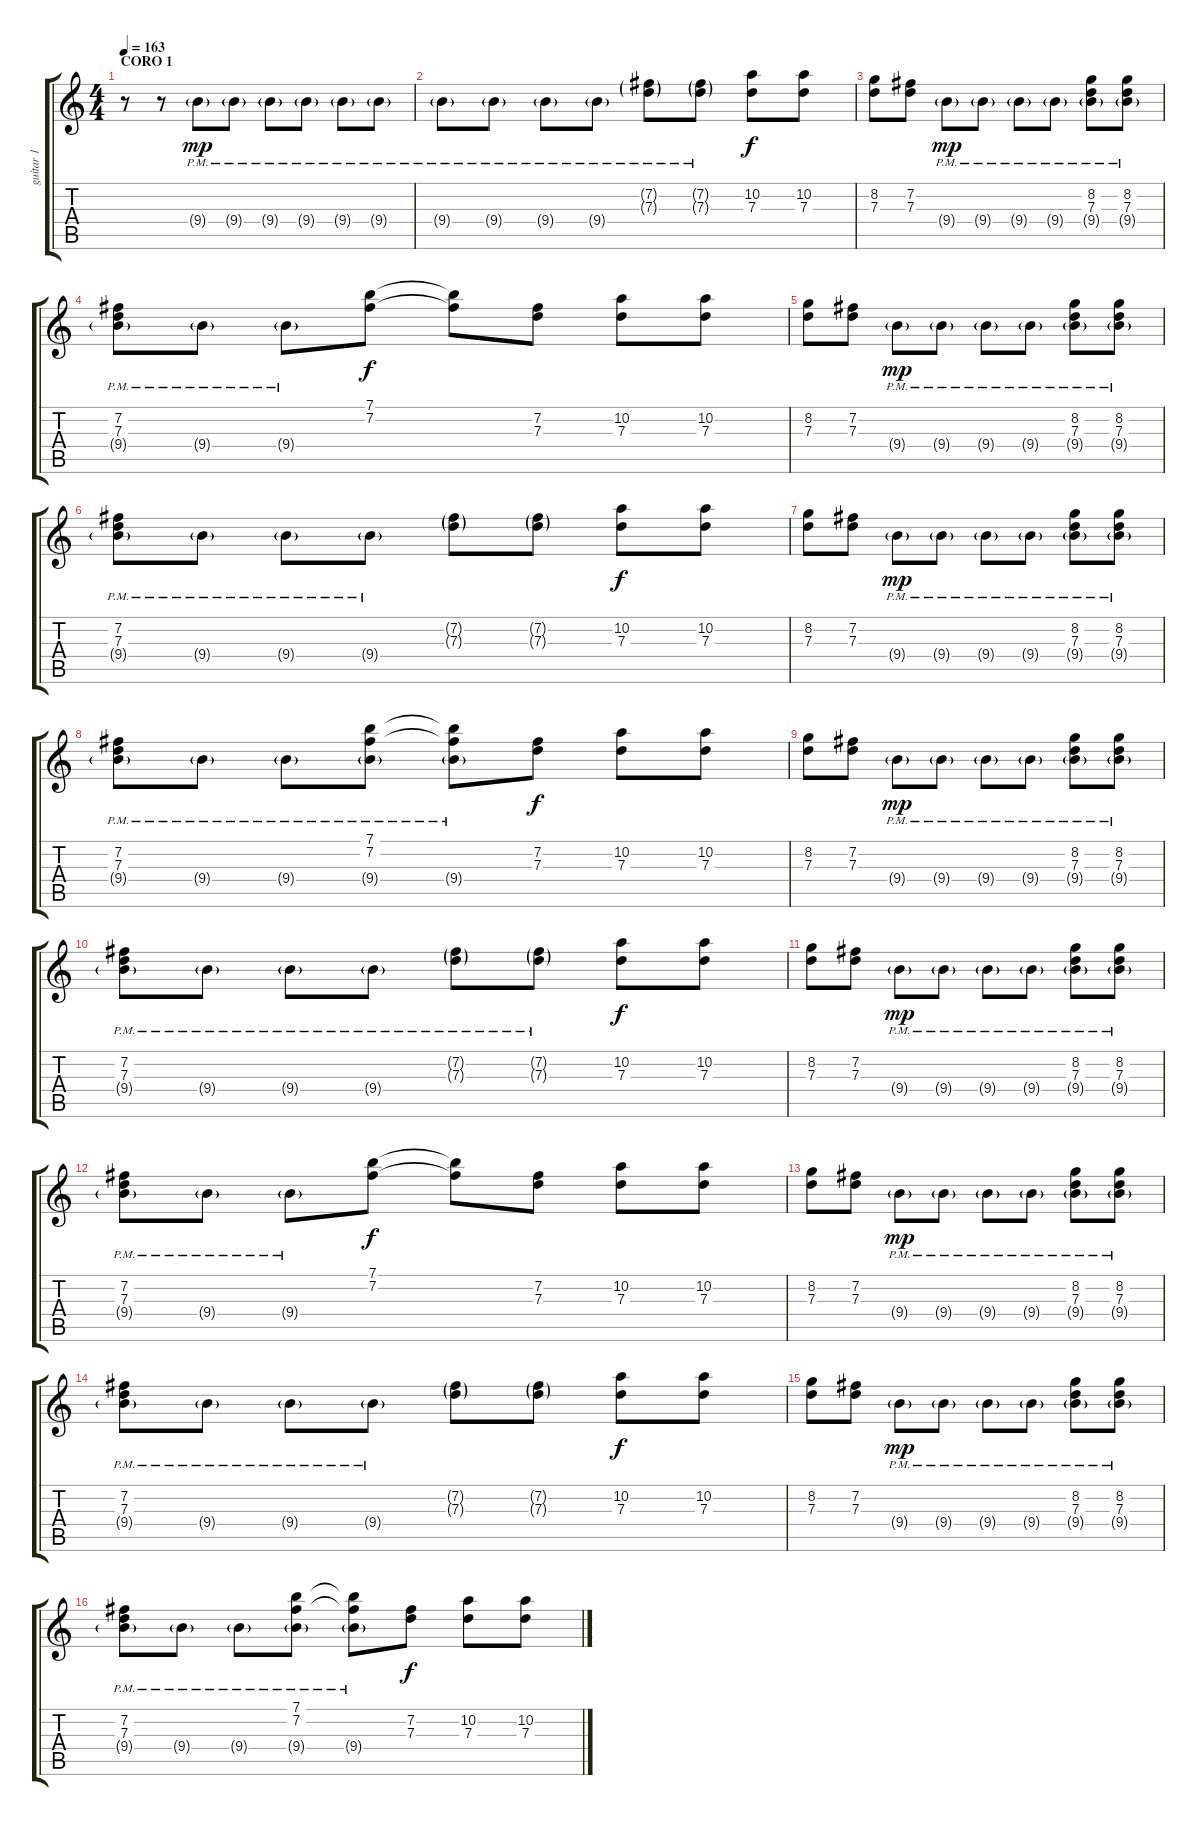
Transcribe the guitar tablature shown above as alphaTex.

\track ("guitar 1" "guitar 1") {instrument acousticguitarsteel}
\staff {score tabs}
\tuning (E4 B3 G3 D3 A2 E2) {hide}
\ts (4 4)
\section ("" "CORO 1")
\tempo 163
\clef g2
\ks c
r.8{dy f} r.8 9.4{g pm}.8{dy mp} 9.4{g pm}.8 9.4{g pm}.8 9.4{g pm}.8 9.4{g pm}.8 9.4{g pm}.8 |
9.4{g pm}.8 9.4{g pm}.8 9.4{g pm}.8 9.4{g pm}.8 (7.2{g pm} 7.3{g pm}).8 (7.2{g pm} 7.3{g pm}).8 (10.2 7.3).8{dy f} (10.2 7.3).8 |
(8.2 7.3).8 (7.2 7.3).8 9.4{g pm}.8{dy mp} 9.4{g pm}.8 9.4{g pm}.8 9.4{g pm}.8 (8.2 7.3 9.4{g pm}).8 (8.2 7.3 9.4{g pm}).8 |
(7.2 7.3 9.4{g pm}).8 9.4{g pm}.8 9.4{g pm}.8 (7.1 7.2).8{dy f} (7.1{t} 7.2{t}).8 (7.2 7.3).8 (10.2 7.3).8 (10.2 7.3).8 |
(8.2 7.3).8 (7.2 7.3).8 9.4{g pm}.8{dy mp} 9.4{g pm}.8 9.4{g pm}.8 9.4{g pm}.8 (8.2 7.3 9.4{g pm}).8 (8.2 7.3 9.4{g pm}).8 |
(7.2 7.3 9.4{g pm}).8 9.4{g pm}.8 9.4{g pm}.8 9.4{g pm}.8 (7.2{g} 7.3{g}).8 (7.2{g} 7.3{g}).8 (10.2 7.3).8{dy f} (10.2 7.3).8 |
(8.2 7.3).8 (7.2 7.3).8 9.4{g pm}.8{dy mp} 9.4{g pm}.8 9.4{g pm}.8 9.4{g pm}.8 (8.2 7.3 9.4{g pm}).8 (8.2 7.3 9.4{g pm}).8 |
(7.2 7.3 9.4{g pm}).8 9.4{g pm}.8 9.4{g pm}.8 (7.1 7.2 9.4{g pm}).8 (7.1{t} 7.2{t} 9.4{g pm}).8 (7.2 7.3).8{dy f} (10.2 7.3).8 (10.2 7.3).8 |
(8.2 7.3).8 (7.2 7.3).8 9.4{g pm}.8{dy mp} 9.4{g pm}.8 9.4{g pm}.8 9.4{g pm}.8 (8.2 7.3 9.4{g pm}).8 (8.2 7.3 9.4{g pm}).8 |
(7.2 7.3 9.4{g pm}).8 9.4{g pm}.8 9.4{g pm}.8 9.4{g pm}.8 (7.2{g pm} 7.3{g pm}).8 (7.2{g pm} 7.3{g pm}).8 (10.2 7.3).8{dy f} (10.2 7.3).8 |
(8.2 7.3).8 (7.2 7.3).8 9.4{g pm}.8{dy mp} 9.4{g pm}.8 9.4{g pm}.8 9.4{g pm}.8 (8.2 7.3 9.4{g pm}).8 (8.2 7.3 9.4{g pm}).8 |
(7.2 7.3 9.4{g pm}).8 9.4{g pm}.8 9.4{g pm}.8 (7.1 7.2).8{dy f} (7.1{t} 7.2{t}).8 (7.2 7.3).8 (10.2 7.3).8 (10.2 7.3).8 |
(8.2 7.3).8 (7.2 7.3).8 9.4{g pm}.8{dy mp} 9.4{g pm}.8 9.4{g pm}.8 9.4{g pm}.8 (8.2 7.3 9.4{g pm}).8 (8.2 7.3 9.4{g pm}).8 |
(7.2 7.3 9.4{g pm}).8 9.4{g pm}.8 9.4{g pm}.8 9.4{g pm}.8 (7.2{g} 7.3{g}).8 (7.2{g} 7.3{g}).8 (10.2 7.3).8{dy f} (10.2 7.3).8 |
(8.2 7.3).8 (7.2 7.3).8 9.4{g pm}.8{dy mp} 9.4{g pm}.8 9.4{g pm}.8 9.4{g pm}.8 (8.2 7.3 9.4{g pm}).8 (8.2 7.3 9.4{g pm}).8 |
(7.2 7.3 9.4{g pm}).8 9.4{g pm}.8 9.4{g pm}.8 (7.1 7.2 9.4{g pm}).8 (7.1{t} 7.2{t} 9.4{g pm}).8 (7.2 7.3).8{dy f} (10.2 7.3).8 (10.2 7.3).8
